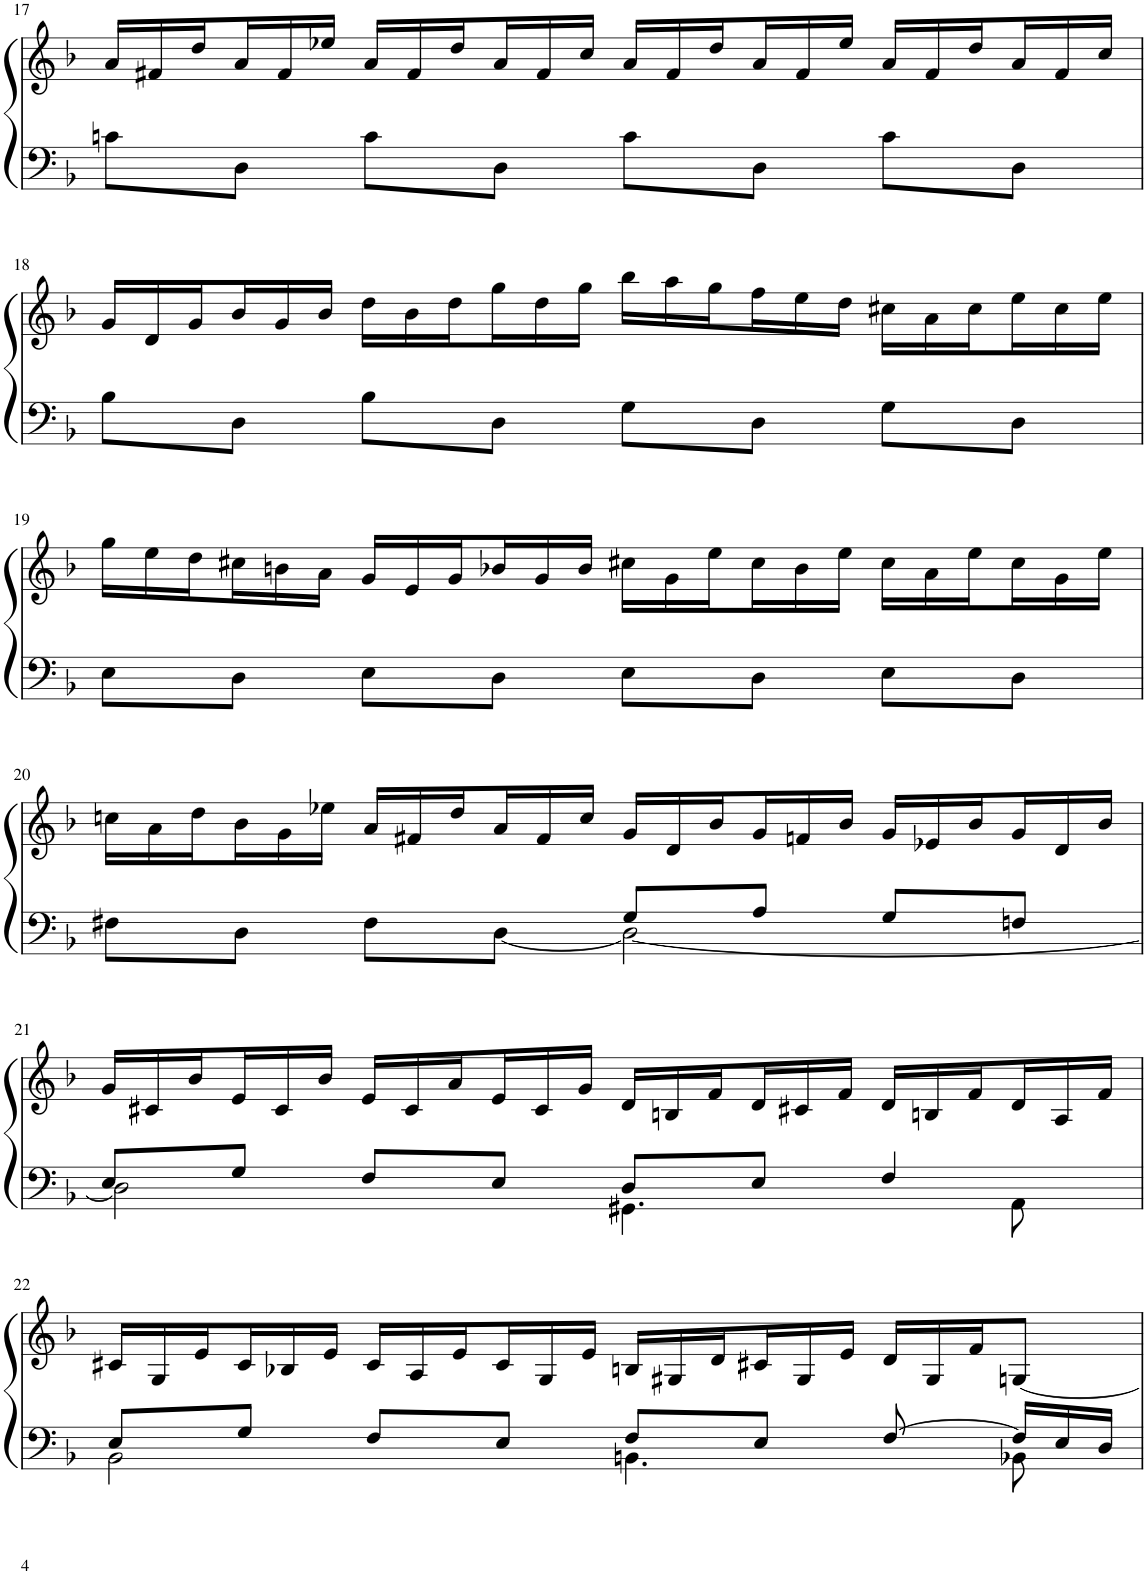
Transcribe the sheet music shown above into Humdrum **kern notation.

**kern	**kern
*part1	*part1
*staff2	*staff1
*I"Piano	*
*I'Pno	*
!!LO:PB:g=z
*clefF4	*clefG2
*k[b-]	*k[b-]
*M4/4	*M4/4
*met(c)	*met(c)
*	*Xtuplet
=17	=17
8cn\L	24a/LL
.	24f#X/
.	24dd/
8D\J	24a/
.	24f#/
.	24ee-X/JJ
8c\L	24a/LL
.	24f#/
.	24dd/
8D\J	24a/
.	24f#/
.	24cc/JJ
8c\L	24a/LL
.	24f#/
.	24dd/
8D\J	24a/
.	24f#/
.	24ee-/JJ
8c\L	24a/LL
.	24f#/
.	24dd/
8D\J	24a/
.	24f#/
.	24cc/JJ
!!LO:LB:g=z
=18	=18
8B-\L	24g/LL
.	24d/
.	24g/
8D\J	24b-/
.	24g/
.	24b-/JJ
8B-\L	24dd\LL
.	24b-\
.	24dd\
8D\J	24gg\
.	24dd\
.	24gg\JJ
8G\L	24bb-\LL
.	24aa\
.	24gg\
8D\J	24ff\
.	24ee\
.	24dd\JJ
8G\L	24cc#X\LL
.	24a\
.	24cc#\
8D\J	24ee\
.	24cc#\
.	24ee\JJ
!!LO:LB:g=z
=19	=19
8E\L	24gg\LL
.	24ee\
.	24dd\
8D\J	24cc#X\
.	24bn\
.	24a\JJ
8E\L	24g/LL
.	24e/
.	24g/
8D\J	24b-X/
.	24g/
.	24b-/JJ
8E\L	24cc#X\LL
.	24g\
.	24ee\
8D\J	24cc#\
.	24b-\
.	24ee\JJ
8E\L	24cc#\LL
.	24a\
.	24ee\
8D\J	24cc#\
.	24g\
.	24ee\JJ
!!LO:LB:g=z
=20	=20
*^	*
8F#X\L	2ryy	24ccn\LL
.	.	24a\
.	.	24dd\
8D\J	.	24b-\
.	.	24g\
.	.	24ee-X\JJ
8F#\L	.	24a/LL
.	.	24f#X/
.	.	24dd/
[8D\J	.	24a/
.	.	24f#/
.	.	24cc/JJ
2D\_	8G/L	24g/LL
.	.	24d/
.	.	24b-/
.	8A/J	24g/
.	.	24fn/
.	.	24b-/JJ
.	8G/L	24g/LL
.	.	24e-X/
.	.	24b-/
.	8Fn/J	24g/
.	.	24d/
.	.	24b-/JJ
!!LO:LB:g=z
=21	=21	=21
2D\]	8E/L	24g/LL
.	.	24c#X/
.	.	24b-/
.	8G/J	24e/
.	.	24c#/
.	.	24b-/JJ
.	8F/L	24e/LL
.	.	24c#/
.	.	24a/
.	8E/J	24e/
.	.	24c#/
.	.	24g/JJ
4.GG#X\	8D/L	24d/LL
.	.	24Bn/
.	.	24f/
.	8E/J	24d/
.	.	24c#X/
.	.	24f/JJ
.	4F/	24d/LL
.	.	24Bn/
.	.	24f/
8AA\	.	24d/
.	.	24A/
.	.	24f/JJ
!!LO:LB:g=z
=22	=22	=22
8E/L	2BB-\	24c#X/LL
.	.	24G/
.	.	24e/
8G/J	.	24c#/
.	.	24B-X/
.	.	24e/JJ
8F/L	.	24c#/LL
.	.	24A/
.	.	24e/
8E/J	.	24c#/
.	.	24G/
.	.	24e/JJ
8F/L	4.BBn\	24Bn/LL
.	.	24G#X/
.	.	24d/
8E/J	.	24c#X/
.	.	24G#/
.	.	24e/JJ
[8F/	.	24d/LL
.	.	24G#/
.	.	24f/J
*Xtuplet	*	*
24F/LL]	8BB-X\	[8Gn/J
24E/	.	.
24D/JJ	.	.
*v	*v	*
=	=
*-	*-
